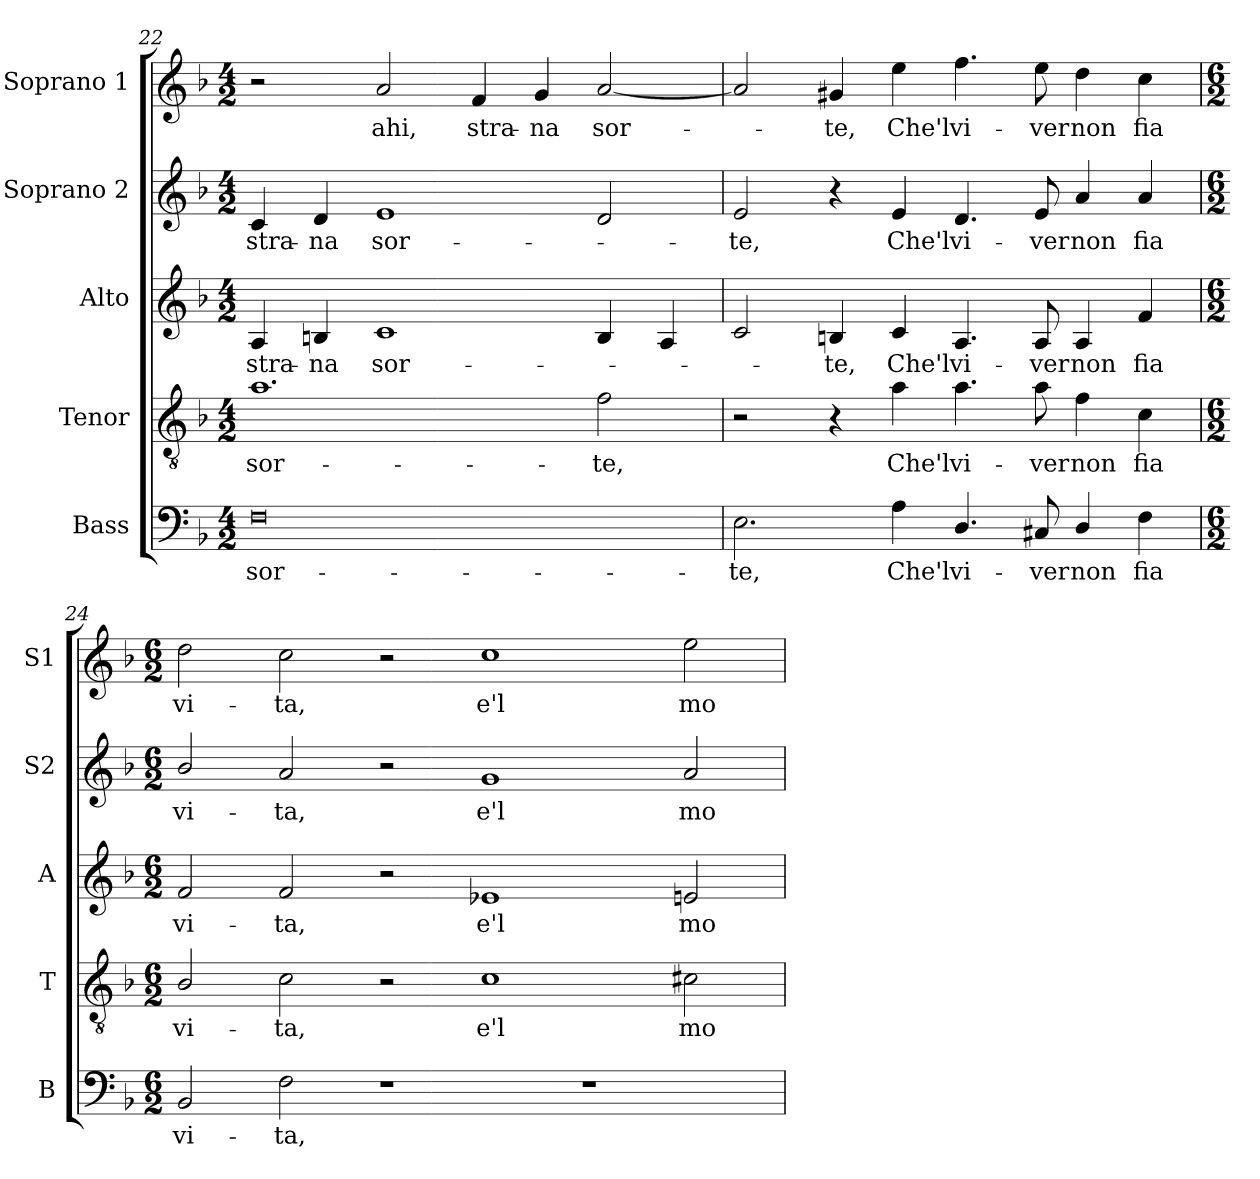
**kern	**text	**kern	**text	**kern	**text	**kern	**text	**kern	**text
*part5	*part5	*part4	*part4	*part3	*part3	*part2	*part2	*part1	*part1
*staff5	*staff5	*staff4	*staff4	*staff3	*staff3	*staff2	*staff2	*staff1	*staff1
*I"Bass	*	*I"Tenor	*	*I"Alto	*	*I"Soprano 2	*	*I"Soprano 1	*
*I'B	*	*I'T	*	*I'A	*	*I'S2	*	*I'S1	*
!!LO:PB:g=z
*clefF4	*	*clefGv2	*	*clefG2	*	*clefG2	*	*clefG2	*
*	*	*ITrd7c12	*	*	*	*	*	*	*
*k[b-]	*	*k[b-]	*	*k[b-]	*	*k[b-]	*	*k[b-]	*
*F:	*	*F:	*	*F:	*	*F:	*	*F:	*
*M4/2	*	*M4/2	*	*M4/2	*	*M4/2	*	*M4/2	*
=22	=22	=22	=22	=22	=22	=22	=22	=22	=22
!	!LO:LY:b:color=#000000	!	!	!	!	!	!	!	!
!	!	!	!LO:LY:b:color=#000000	!	!	!	!	!	!
!	!	!	!	!	!LO:LY:b:color=#000000	!	!	!	!
!	!	!	!	!	!	!	!LO:LY:b:color=#000000	!	!
0Fi	sor-	1.Ai	sor-	4Ai/	stra-	4ci/	stra-	2r	.
!	!	!	!	!	!LO:LY:b:color=#000000	!	!	!	!
!	!	!	!	!	!	!	!LO:LY:b:color=#000000	!	!
.	.	.	.	4Bni/	-na	4di/	-na	.	.
!	!	!	!	!	!LO:LY:b:color=#000000	!	!	!	!
!	!	!	!	!	!	!	!LO:LY:b:color=#000000	!	!
!	!	!	!	!	!	!	!	!	!LO:LY:b:color=#000000
.	.	.	.	1ci	sor-	1ei	sor-	2ai/	ahi,
!	!	!	!	!	!	!	!	!	!LO:LY:b:color=#000000
.	.	.	.	.	.	.	.	4fi/	stra-
!	!	!	!	!	!	!	!	!	!LO:LY:b:color=#000000
.	.	.	.	.	.	.	.	4gi/	-na
!	!	!	!LO:LY:b:color=#000000	!	!	!	!	!	!
!	!	!	!	!	!	!	!	!	!LO:LY:b:color=#000000
.	.	2Fi\	-te,	4Bi/	.	2di/	.	[2ai/	sor-
.	.	.	.	4Ai/	.	.	.	.	.
=23	=23	=23	=23	=23	=23	=23	=23	=23	=23
!	!LO:LY:b:color=#000000	!	!	!	!	!	!	!	!
!	!	!	!	!	!	!	!LO:LY:b:color=#000000	!	!
2.Ei\	-te,	2r	.	2ci/	.	2ei/	-te,	2ai/]	.
!	!	!	!	!	!LO:LY:b:color=#000000	!	!	!	!
!	!	!	!	!	!	!	!	!	!LO:LY:b:color=#000000
.	.	4r	.	4Bni/	-te,	4r	.	4g#Xi/	-te,
!	!LO:LY:b:color=#000000	!	!	!	!	!	!	!	!
!	!	!	!LO:LY:b:color=#000000	!	!	!	!	!	!
!	!	!	!	!	!LO:LY:b:color=#000000	!	!	!	!
!	!	!	!	!	!	!	!LO:LY:b:color=#000000	!	!
!	!	!	!	!	!	!	!	!	!LO:LY:b:color=#000000
4Ai\	Che'l	4Ai\	Che'l	4ci/	Che'l	4ei/	Che'l	4eei\	Che'l
!	!LO:LY:b:color=#000000	!	!	!	!	!	!	!	!
!	!	!	!LO:LY:b:color=#000000	!	!	!	!	!	!
!	!	!	!	!	!LO:LY:b:color=#000000	!	!	!	!
!	!	!	!	!	!	!	!LO:LY:b:color=#000000	!	!
!	!	!	!	!	!	!	!	!	!LO:LY:b:color=#000000
4.Di/	vi-	4.Ai\	vi-	4.Ai/	vi-	4.di/	vi-	4.ffi\	vi-
!	!LO:LY:b:color=#000000	!	!	!	!	!	!	!	!
!	!	!	!LO:LY:b:color=#000000	!	!	!	!	!	!
!	!	!	!	!	!LO:LY:b:color=#000000	!	!	!	!
!	!	!	!	!	!	!	!LO:LY:b:color=#000000	!	!
!	!	!	!	!	!	!	!	!	!LO:LY:b:color=#000000
8C#Xi/	-ver	8Ai\	-ver	8Ai/	-ver	8ei/	-ver	8eei\	-ver
!	!LO:LY:b:color=#000000	!	!	!	!	!	!	!	!
!	!	!	!LO:LY:b:color=#000000	!	!	!	!	!	!
!	!	!	!	!	!LO:LY:b:color=#000000	!	!	!	!
!	!	!	!	!	!	!	!LO:LY:b:color=#000000	!	!
!	!	!	!	!	!	!	!	!	!LO:LY:b:color=#000000
4Di/	non	4Fi\	non	4Ai/	non	4ai/	non	4ddi\	non
!	!LO:LY:b:color=#000000	!	!	!	!	!	!	!	!
!	!	!	!LO:LY:b:color=#000000	!	!	!	!	!	!
!	!	!	!	!	!LO:LY:b:color=#000000	!	!	!	!
!	!	!	!	!	!	!	!LO:LY:b:color=#000000	!	!
!	!	!	!	!	!	!	!	!	!LO:LY:b:color=#000000
4Fi\	fia	4Ci\	fia	4fi/	fia	4ai/	fia	4cci\	fia
=24	=24	=24	=24	=24	=24	=24	=24	=24	=24
*M6/2	*	*M6/2	*	*M6/2	*	*M6/2	*	*M6/2	*
!	!LO:LY:b:color=#000000	!	!	!	!	!	!	!	!
!	!	!	!LO:LY:b:color=#000000	!	!	!	!	!	!
!	!	!	!	!	!LO:LY:b:color=#000000	!	!	!	!
!	!	!	!	!	!	!	!LO:LY:b:color=#000000	!	!
!	!	!	!	!	!	!	!	!	!LO:LY:b:color=#000000
2BB-i/	vi-	2BB-i/	vi-	2fi/	vi-	2b-i/	vi-	2ddi\	vi-
!	!LO:LY:b:color=#000000	!	!	!	!	!	!	!	!
!	!	!	!LO:LY:b:color=#000000	!	!	!	!	!	!
!	!	!	!	!	!LO:LY:b:color=#000000	!	!	!	!
!	!	!	!	!	!	!	!LO:LY:b:color=#000000	!	!
!	!	!	!	!	!	!	!	!	!LO:LY:b:color=#000000
2Fi\	-ta,	2Ci\	-ta,	2fi/	-ta,	2ai/	-ta,	2cci\	-ta,
1r	.	2r	.	2r	.	2r	.	2r	.
!	!	!	!LO:LY:b:color=#000000	!	!	!	!	!	!
!	!	!	!	!	!LO:LY:b:color=#000000	!	!	!	!
!	!	!	!	!	!	!	!LO:LY:b:color=#000000	!	!
!	!	!	!	!	!	!	!	!	!LO:LY:b:color=#000000
.	.	1Ci	e'l	1e-Xi	e'l	1gi	e'l	1cci	e'l
1r	.	.	.	.	.	.	.	.	.
!	!	!	!LO:LY:b:color=#000000	!	!	!	!	!	!
!	!	!	!	!	!LO:LY:b:color=#000000	!	!	!	!
!	!	!	!	!	!	!	!LO:LY:b:color=#000000	!	!
!	!	!	!	!	!	!	!	!	!LO:LY:b:color=#000000
.	.	2C#Xi\	mo-	2eni/	mo-	2ai/	mo-	2eei\	mo-
=	=	=	=	=	=	=	=	=	=
*-	*-	*-	*-	*-	*-	*-	*-	*-	*-
